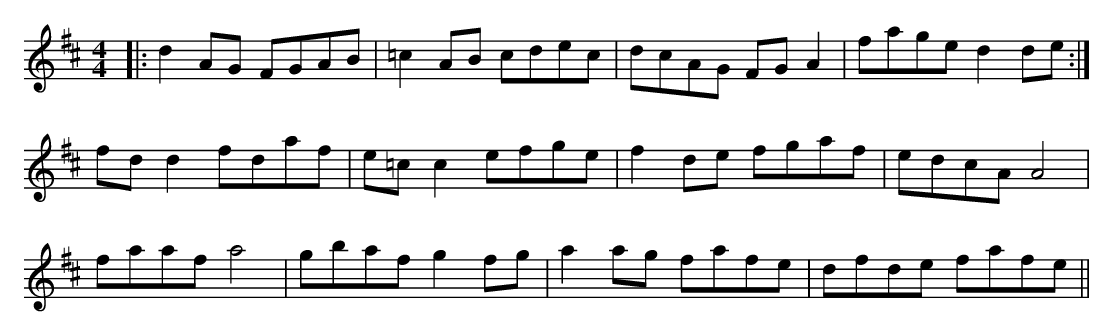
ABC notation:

X:1
M:4/4
K:D
|:d2 AG FGAB|=c2AB cdec|dcAG FGA2|fage d2de:|
fdd2 fdaf|e=cc2 efge|f2de fgaf|edcA A4|
faaf a4|gbaf g2fg|a2ag fafe|dfde fafe||
